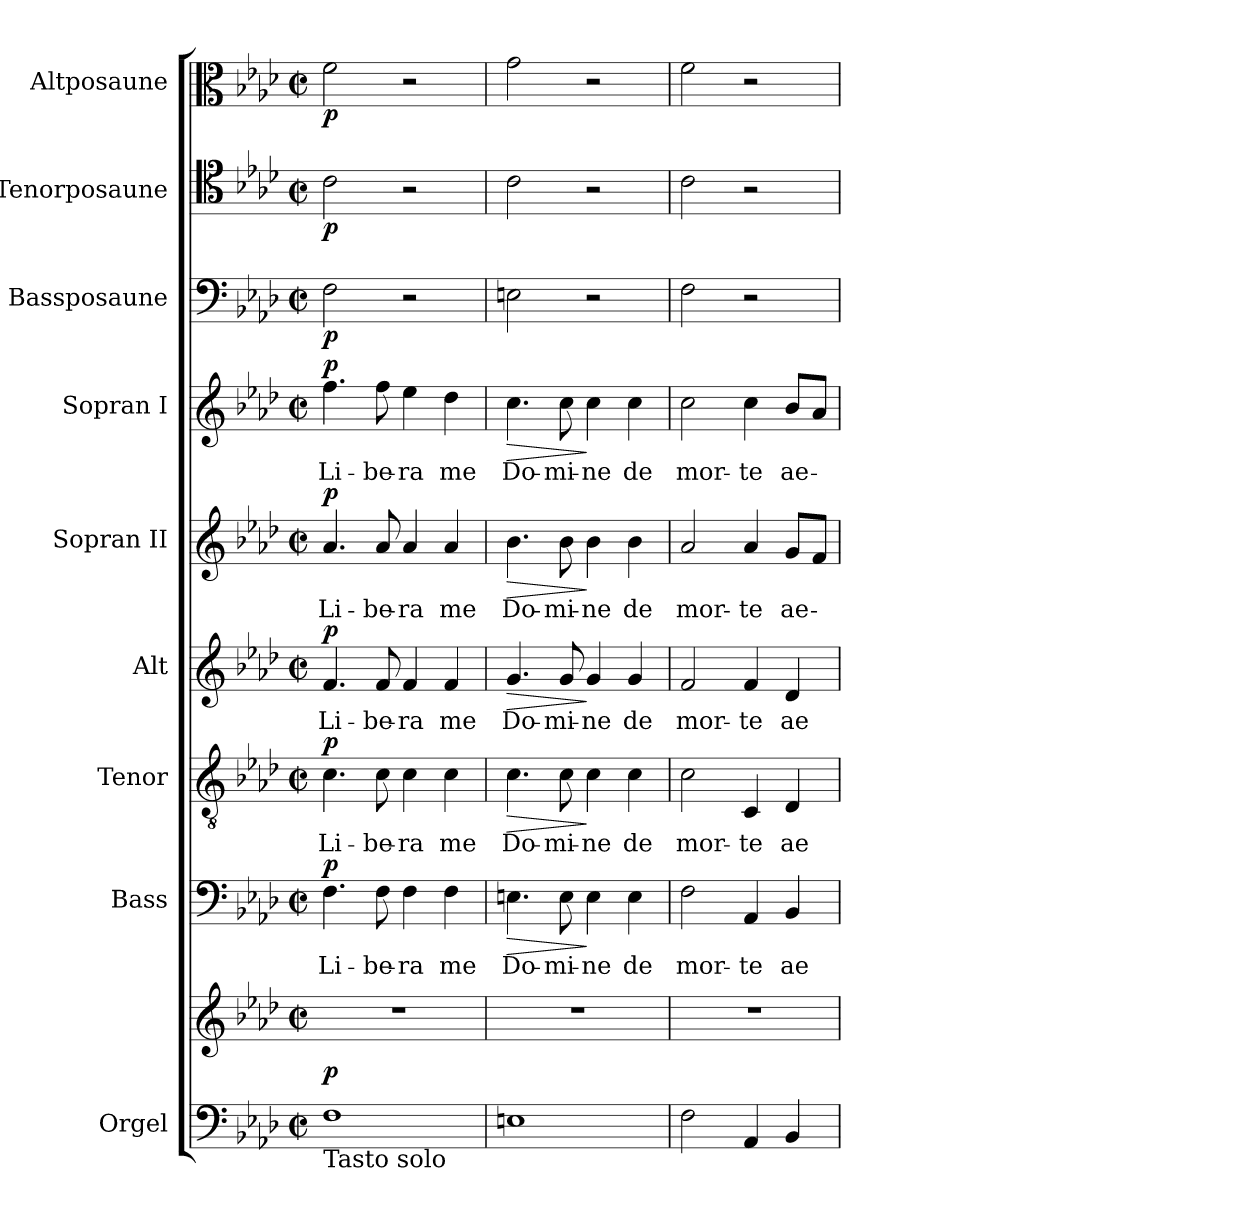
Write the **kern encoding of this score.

**kern	**kern	**dynam	**kern	**text	**dynam	**kern	**text	**dynam	**kern	**text	**dynam	**kern	**text	**dynam	**kern	**text	**dynam	**kern	**dynam	**kern	**dynam	**kern	**dynam
*part9	*part9	*part9	*part8	*part8	*part8	*part7	*part7	*part7	*part6	*part6	*part6	*part5	*part5	*part5	*part4	*part4	*part4	*part3	*part3	*part2	*part2	*part1	*part1
*staff10	*staff9	*staff9/10	*staff8	*staff8	*staff8	*staff7	*staff7	*staff7	*staff6	*staff6	*staff6	*staff5	*staff5	*staff5	*staff4	*staff4	*staff4	*staff3	*staff3	*staff2	*staff2	*staff1	*staff1
*I"Orgel	*	*	*I"Bass	*	*	*I"Tenor	*	*	*I"Alt	*	*	*I"Sopran II	*	*	*I"Sopran I	*	*	*I"Bassposaune	*	*I"Tenorposaune	*	*I"Altposaune	*
*I'Org.	*	*	*I'B.	*	*	*I'T.	*	*	*I'A.	*	*	*I'S.	*	*	*I'S.	*	*	*I'B. Pos.	*	*I'Pos.	*	*I'Pos.	*
!!LO:PB:g=z
*clefF4	*clefG2	*	*clefF4	*	*	*clefGv2	*	*	*clefG2	*	*	*clefG2	*	*	*clefG2	*	*	*clefF4	*	*clefC4	*	*clefC3	*
*	*	*	*	*	*	*ITrd7c12	*	*	*	*	*	*	*	*	*	*	*	*	*	*	*	*	*
*k[b-e-a-d-]	*k[b-e-a-d-]	*	*k[b-e-a-d-]	*	*	*k[b-e-a-d-]	*	*	*k[b-e-a-d-]	*	*	*k[b-e-a-d-]	*	*	*k[b-e-a-d-]	*	*	*k[b-e-a-d-]	*	*k[b-e-a-d-]	*	*k[b-e-a-d-]	*
*f:	*f:	*	*f:	*	*	*f:	*	*	*f:	*	*	*f:	*	*	*f:	*	*	*f:	*	*f:	*	*f:	*
*M2/2	*M2/2	*	*M2/2	*	*	*M2/2	*	*	*M2/2	*	*	*M2/2	*	*	*M2/2	*	*	*M2/2	*	*M2/2	*	*M2/2	*
*met(c|)	*met(c|)	*	*met(c|)	*	*	*met(c|)	*	*	*met(c|)	*	*	*met(c|)	*	*	*met(c|)	*	*	*met(c|)	*	*met(c|)	*	*met(c|)	*
=1	=1	=1	=1	=1	=1	=1	=1	=1	=1	=1	=1	=1	=1	=1	=1	=1	=1	=1	=1	=1	=1	=1	=1
!	!	!	!	!LO:LY:b:color=#000000	!	!	!	!	!	!	!	!	!	!	!	!	!	!	!	!	!	!	!
!	!	!	!	!	!	!	!LO:LY:b:color=#000000	!	!	!	!	!	!	!	!	!	!	!	!	!	!	!	!
!	!	!	!	!	!	!	!	!	!	!LO:LY:b:color=#000000	!	!	!	!	!	!	!	!	!	!	!	!	!
!	!	!	!	!	!	!	!	!	!	!	!	!	!LO:LY:b:color=#000000	!	!	!	!	!	!	!	!	!	!
!LO:TX:b:t=Tasto solo	!	!	!	!	!	!	!	!	!	!	!	!	!	!	!	!	!	!	!	!	!	!	!
!	!	!	!	!	!	!	!	!	!	!	!	!	!	!	!	!LO:LY:b:color=#000000	!	!	!	!	!	!	!
1Fi	1r	p	4.Fi\	Li-	p	4.Ci\	Li-	p	4.fi/	Li-	p	4.a-i/	Li-	p	4.ffi\	Li-	p	2Fi\	p	2ci\	p	2fi\	p
!	!	!	!	!LO:LY:b:color=#000000	!	!	!	!	!	!	!	!	!	!	!	!	!	!	!	!	!	!	!
!	!	!	!	!	!	!	!LO:LY:b:color=#000000	!	!	!	!	!	!	!	!	!	!	!	!	!	!	!	!
!	!	!	!	!	!	!	!	!	!	!LO:LY:b:color=#000000	!	!	!	!	!	!	!	!	!	!	!	!	!
!	!	!	!	!	!	!	!	!	!	!	!	!	!LO:LY:b:color=#000000	!	!	!	!	!	!	!	!	!	!
!	!	!	!	!	!	!	!	!	!	!	!	!	!	!	!	!LO:LY:b:color=#000000	!	!	!	!	!	!	!
.	.	.	8Fi\	-be-	.	8Ci\	-be-	.	8fi/	-be-	.	8a-i/	-be-	.	8ffi\	-be-	.	.	.	.	.	.	.
!	!	!	!	!LO:LY:b:color=#000000	!	!	!	!	!	!	!	!	!	!	!	!	!	!	!	!	!	!	!
!	!	!	!	!	!	!	!LO:LY:b:color=#000000	!	!	!	!	!	!	!	!	!	!	!	!	!	!	!	!
!	!	!	!	!	!	!	!	!	!	!LO:LY:b:color=#000000	!	!	!	!	!	!	!	!	!	!	!	!	!
!	!	!	!	!	!	!	!	!	!	!	!	!	!LO:LY:b:color=#000000	!	!	!	!	!	!	!	!	!	!
!	!	!	!	!	!	!	!	!	!	!	!	!	!	!	!	!LO:LY:b:color=#000000	!	!	!	!	!	!	!
.	.	.	4Fi\	-ra	.	4Ci\	-ra	.	4fi/	-ra	.	4a-i/	-ra	.	4ee-i\	-ra	.	2r	.	2r	.	2r	.
!	!	!	!	!LO:LY:b:color=#000000	!	!	!	!	!	!	!	!	!	!	!	!	!	!	!	!	!	!	!
!	!	!	!	!	!	!	!LO:LY:b:color=#000000	!	!	!	!	!	!	!	!	!	!	!	!	!	!	!	!
!	!	!	!	!	!	!	!	!	!	!LO:LY:b:color=#000000	!	!	!	!	!	!	!	!	!	!	!	!	!
!	!	!	!	!	!	!	!	!	!	!	!	!	!LO:LY:b:color=#000000	!	!	!	!	!	!	!	!	!	!
!	!	!	!	!	!	!	!	!	!	!	!	!	!	!	!	!LO:LY:b:color=#000000	!	!	!	!	!	!	!
.	.	.	4Fi\	me	.	4Ci\	me	.	4fi/	me	.	4a-i/	me	.	4dd-i\	me	.	.	.	.	.	.	.
=2	=2	=2	=2	=2	=2	=2	=2	=2	=2	=2	=2	=2	=2	=2	=2	=2	=2	=2	=2	=2	=2	=2	=2
!	!	!	!	!LO:LY:b:color=#000000	!LO:HP:b	!	!	!	!	!	!	!	!	!	!	!	!	!	!	!	!	!	!
!	!	!	!	!	!	!	!LO:LY:b:color=#000000	!LO:HP:b	!	!	!	!	!	!	!	!	!	!	!	!	!	!	!
!	!	!	!	!	!	!	!	!	!	!LO:LY:b:color=#000000	!LO:HP:b	!	!	!	!	!	!	!	!	!	!	!	!
!	!	!	!	!	!	!	!	!	!	!	!	!	!LO:LY:b:color=#000000	!LO:HP:b	!	!	!	!	!	!	!	!	!
!	!	!	!	!	!	!	!	!	!	!	!	!	!	!	!	!LO:LY:b:color=#000000	!LO:HP:b	!	!	!	!	!	!
1Eni	1r	.	4.Eni\	Do-	>	4.Ci\	Do-	>	4.gi/	Do-	>	4.b-i\	Do-	>	4.cci\	Do-	>	2Eni\	.	2ci\	.	2gi\	.
!	!	!	!	!LO:LY:b:color=#000000	!	!	!	!	!	!	!	!	!	!	!	!	!	!	!	!	!	!	!
!	!	!	!	!	!	!	!LO:LY:b:color=#000000	!	!	!	!	!	!	!	!	!	!	!	!	!	!	!	!
!	!	!	!	!	!	!	!	!	!	!LO:LY:b:color=#000000	!	!	!	!	!	!	!	!	!	!	!	!	!
!	!	!	!	!	!	!	!	!	!	!	!	!	!LO:LY:b:color=#000000	!	!	!	!	!	!	!	!	!	!
!	!	!	!	!	!	!	!	!	!	!	!	!	!	!	!	!LO:LY:b:color=#000000	!	!	!	!	!	!	!
.	.	.	8Ei\	-mi-	.	8Ci\	-mi-	.	8gi/	-mi-	.	8b-i\	-mi-	.	8cci\	-mi-	.	.	.	.	.	.	.
!	!	!	!	!LO:LY:b:color=#000000	!	!	!	!	!	!	!	!	!	!	!	!	!	!	!	!	!	!	!
!	!	!	!	!	!	!	!LO:LY:b:color=#000000	!	!	!	!	!	!	!	!	!	!	!	!	!	!	!	!
!	!	!	!	!	!	!	!	!	!	!LO:LY:b:color=#000000	!	!	!	!	!	!	!	!	!	!	!	!	!
!	!	!	!	!	!	!	!	!	!	!	!	!	!LO:LY:b:color=#000000	!	!	!	!	!	!	!	!	!	!
!	!	!	!	!	!	!	!	!	!	!	!	!	!	!	!	!LO:LY:b:color=#000000	!	!	!	!	!	!	!
.	.	.	4Ei\	-ne	]	4Ci\	-ne	]	4gi/	-ne	]	4b-i\	-ne	]	4cci\	-ne	]	2r	.	2r	.	2r	.
!	!	!	!	!LO:LY:b:color=#000000	!	!	!	!	!	!	!	!	!	!	!	!	!	!	!	!	!	!	!
!	!	!	!	!	!	!	!LO:LY:b:color=#000000	!	!	!	!	!	!	!	!	!	!	!	!	!	!	!	!
!	!	!	!	!	!	!	!	!	!	!LO:LY:b:color=#000000	!	!	!	!	!	!	!	!	!	!	!	!	!
!	!	!	!	!	!	!	!	!	!	!	!	!	!LO:LY:b:color=#000000	!	!	!	!	!	!	!	!	!	!
!	!	!	!	!	!	!	!	!	!	!	!	!	!	!	!	!LO:LY:b:color=#000000	!	!	!	!	!	!	!
.	.	.	4Ei\	de	.	4Ci\	de	.	4gi/	de	.	4b-i\	de	.	4cci\	de	.	.	.	.	.	.	.
=3	=3	=3	=3	=3	=3	=3	=3	=3	=3	=3	=3	=3	=3	=3	=3	=3	=3	=3	=3	=3	=3	=3	=3
!	!	!	!	!LO:LY:b:color=#000000	!	!	!	!	!	!	!	!	!	!	!	!	!	!	!	!	!	!	!
!	!	!	!	!	!	!	!LO:LY:b:color=#000000	!	!	!	!	!	!	!	!	!	!	!	!	!	!	!	!
!	!	!	!	!	!	!	!	!	!	!LO:LY:b:color=#000000	!	!	!	!	!	!	!	!	!	!	!	!	!
!	!	!	!	!	!	!	!	!	!	!	!	!	!LO:LY:b:color=#000000	!	!	!	!	!	!	!	!	!	!
!	!	!	!	!	!	!	!	!	!	!	!	!	!	!	!	!LO:LY:b:color=#000000	!	!	!	!	!	!	!
2Fi\	1r	.	2Fi\	mor-	.	2Ci\	mor-	.	2fi/	mor-	.	2a-i/	mor-	.	2cci\	mor-	.	2Fi\	.	2ci\	.	2fi\	.
!	!	!	!	!LO:LY:b:color=#000000	!	!	!	!	!	!	!	!	!	!	!	!	!	!	!	!	!	!	!
!	!	!	!	!	!	!	!LO:LY:b:color=#000000	!	!	!	!	!	!	!	!	!	!	!	!	!	!	!	!
!	!	!	!	!	!	!	!	!	!	!LO:LY:b:color=#000000	!	!	!	!	!	!	!	!	!	!	!	!	!
!	!	!	!	!	!	!	!	!	!	!	!	!	!LO:LY:b:color=#000000	!	!	!	!	!	!	!	!	!	!
!	!	!	!	!	!	!	!	!	!	!	!	!	!	!	!	!LO:LY:b:color=#000000	!	!	!	!	!	!	!
4AA-i/	.	.	4AA-i/	-te	.	4CCi/	-te	.	4fi/	-te	.	4a-i/	-te	.	4cci\	-te	.	2r	.	2r	.	2r	.
!	!	!	!	!LO:LY:b:color=#000000	!	!	!	!	!	!	!	!	!	!	!	!	!	!	!	!	!	!	!
!	!	!	!	!	!	!	!LO:LY:b:color=#000000	!	!	!	!	!	!	!	!	!	!	!	!	!	!	!	!
!	!	!	!	!	!	!	!	!	!	!LO:LY:b:color=#000000	!	!	!	!	!	!	!	!	!	!	!	!	!
!	!	!	!	!	!	!	!	!	!	!	!	!	!LO:LY:b:color=#000000	!	!	!	!	!	!	!	!	!	!
!	!	!	!	!	!	!	!	!	!	!	!	!	!	!	!	!LO:LY:b:color=#000000	!	!	!	!	!	!	!
4BB-i/	.	.	4BB-i/	ae-	.	4DD-i/	ae-	.	4d-i/	ae-	.	8gi/L	ae-	.	8b-i/L	ae-	.	.	.	.	.	.	.
.	.	.	.	.	.	.	.	.	.	.	.	8fi/J	.	.	8a-i/J	.	.	.	.	.	.	.	.
=	=	=	=	=	=	=	=	=	=	=	=	=	=	=	=	=	=	=	=	=	=	=	=
*-	*-	*-	*-	*-	*-	*-	*-	*-	*-	*-	*-	*-	*-	*-	*-	*-	*-	*-	*-	*-	*-	*-	*-
